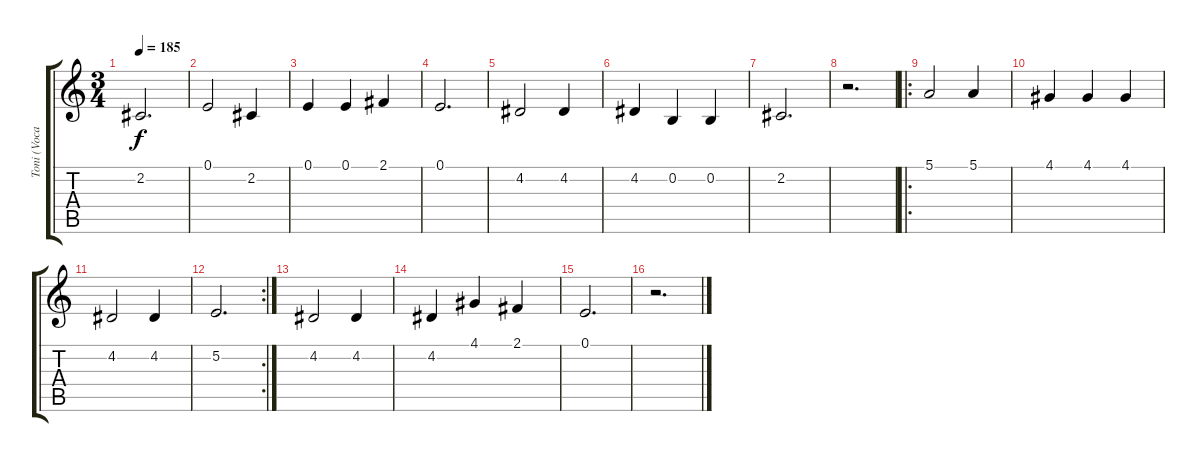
\track ("Toni (Vocals)" "Toni (Voca") {instrument englishhorn}
\staff {score tabs}
\tuning (E4 B3 G3 D3 A2 E2) {hide}
\ts (3 4)
\tempo 185
\clef g2
\ks c
2.2.2{d dy f} |
0.1.2 2.2.4 |
0.1.4 0.1.4 2.1.4 |
0.1.2{d} |
4.2.2 4.2.4 |
4.2.4 0.2.4 0.2.4 |
2.2.2{d} |
r.2{d} |
\ro
5.1.2 5.1.4 |
4.1.4 4.1.4 4.1.4 |
4.2.2 4.2.4 |
\rc 2
5.2.2{d} |
4.2.2 4.2.4 |
4.2.4 4.1.4 2.1.4 |
0.1.2{d} |
r.2{d}
